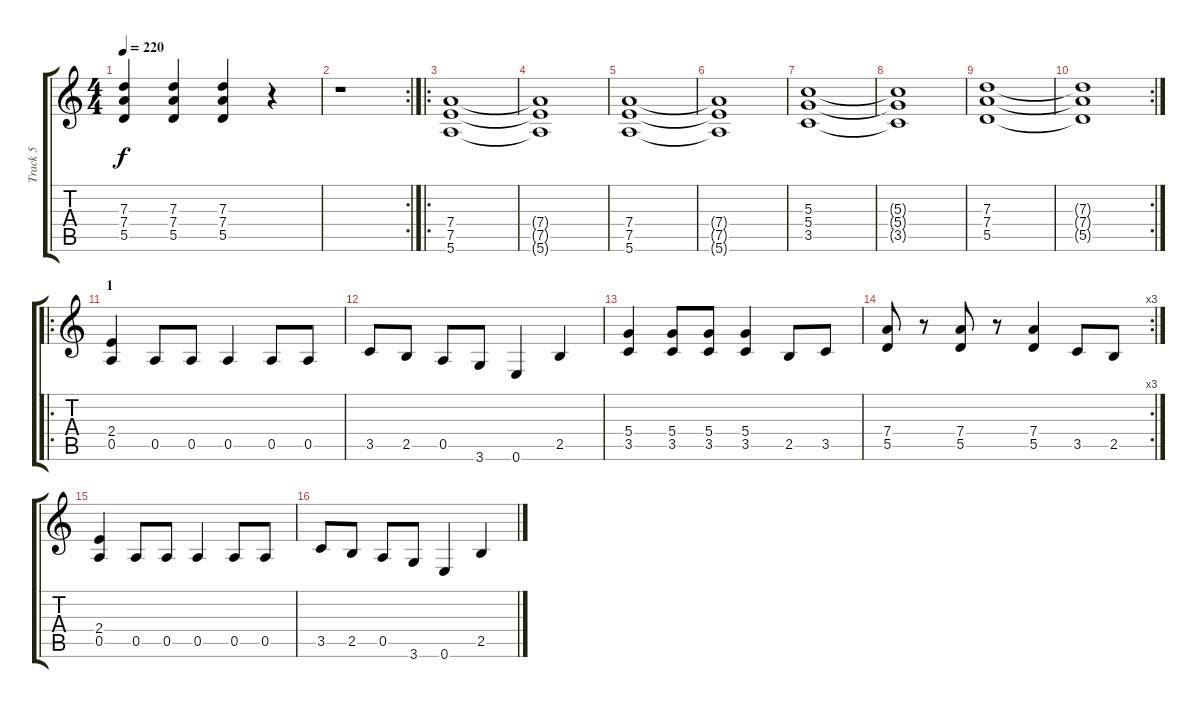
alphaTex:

\track ("Track 5" "Track 5") {instrument overdrivenguitar}
\staff {score tabs}
\tuning (E4 B3 G3 D3 A2 E2) {hide}
\ts (4 4)
\tempo 220
\clef g2
\ks c
(7.3 7.4 5.5).4{dy f} (7.3 7.4 5.5).4 (7.3 7.4 5.5).4 r.4 |
\rc 2
r.1 |
\ro
(7.4 7.5 5.6).1 |
(7.4{t} 7.5{t} 5.6{t}).1 |
(7.4 7.5 5.6).1 |
(7.4{t} 7.5{t} 5.6{t}).1 |
(5.3 5.4 3.5).1 |
(5.3{t} 5.4{t} 3.5{t}).1 |
(7.3 7.4 5.5).1 |
\rc 2
(7.3{t} 7.4{t} 5.5{t}).1 |
\ro
\section ("" "1")
(2.4 0.5).4 0.5.8 0.5.8 0.5.4 0.5.8 0.5.8 |
3.5.8 2.5.8 0.5.8 3.6.8 0.6.4 2.5.4 |
(5.4 3.5).4 (5.4 3.5).8 (5.4 3.5).8 (5.4 3.5).4 2.5.8 3.5.8 |
\rc 3
(7.4 5.5).8 r.8 (7.4 5.5).8 r.8 (7.4 5.5).4 3.5.8 2.5.8 |
(2.4 0.5).4 0.5.8 0.5.8 0.5.4 0.5.8 0.5.8 |
3.5.8 2.5.8 0.5.8 3.6.8 0.6.4 2.5.4
